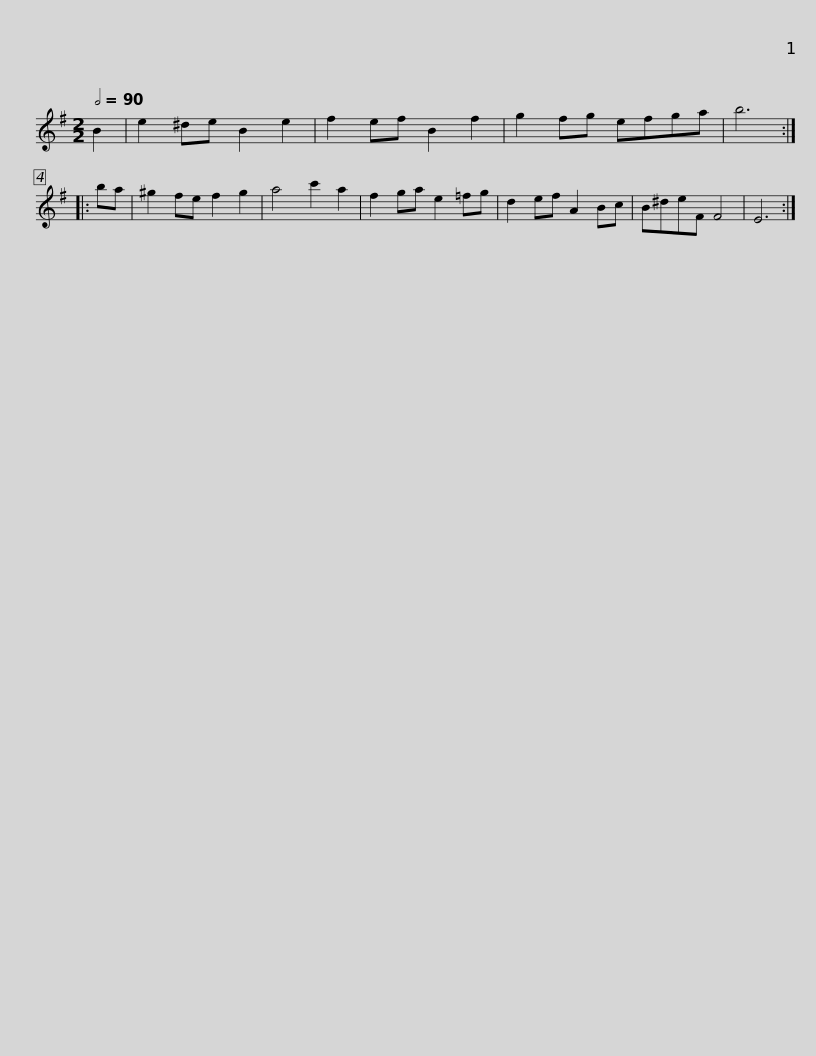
X:1
L:1/8
Q:1/2=90
M:2/2
I:linebreak $
K:G
V:1 treble
V:1
 B2 | e2 ^de B2 e2 | f2 ef B2 f2 | g2 fg efga | b6 :: %5
 ba | ^g2 fe f2 g2 |$ a4 c'2 a2 | f2 ga e2 =fg | d2 ef A2 Bc | %10
 B^deF F4 | E6 :| %12
